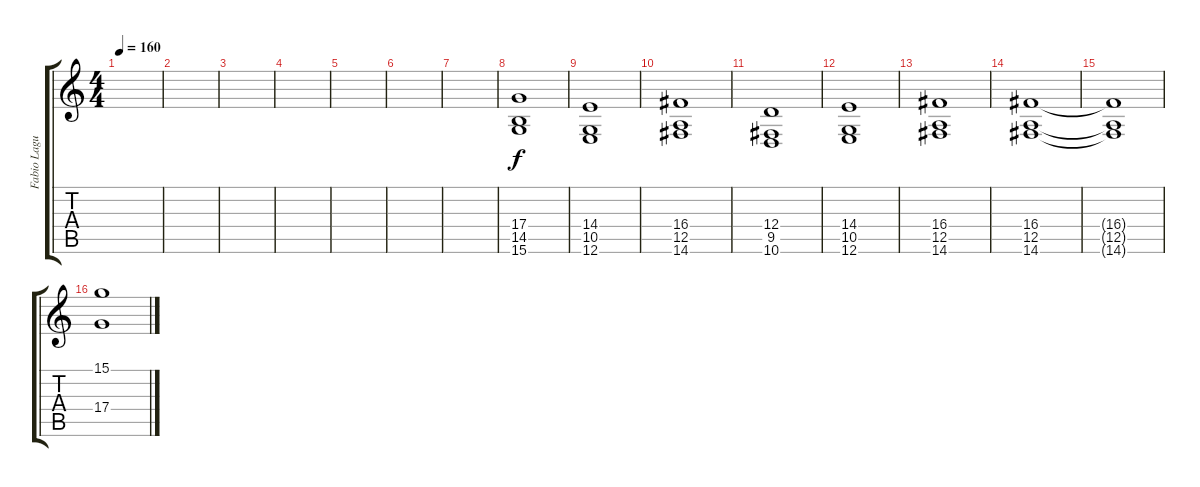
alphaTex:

\track ("Fabio Laguna" "Fabio Lagu") {instrument stringensemble1}
\staff {score tabs}
\tuning (E4 B3 G3 D3 A2 E2) {hide}
\ts (4 4)
\tempo 160
\clef g2
\ks c
|
|
|
|
|
|
|
(17.4 14.5 15.6).1 |
(14.4 10.5 12.6).1 |
(16.4 12.5 14.6).1 |
(12.4 9.5 10.6).1 |
(14.4 10.5 12.6).1 |
(16.4 12.5 14.6).1 |
(16.4 12.5 14.6).1 |
(16.4{t} 12.5{t} 14.6{t}).1 |
(15.1 17.4).1
